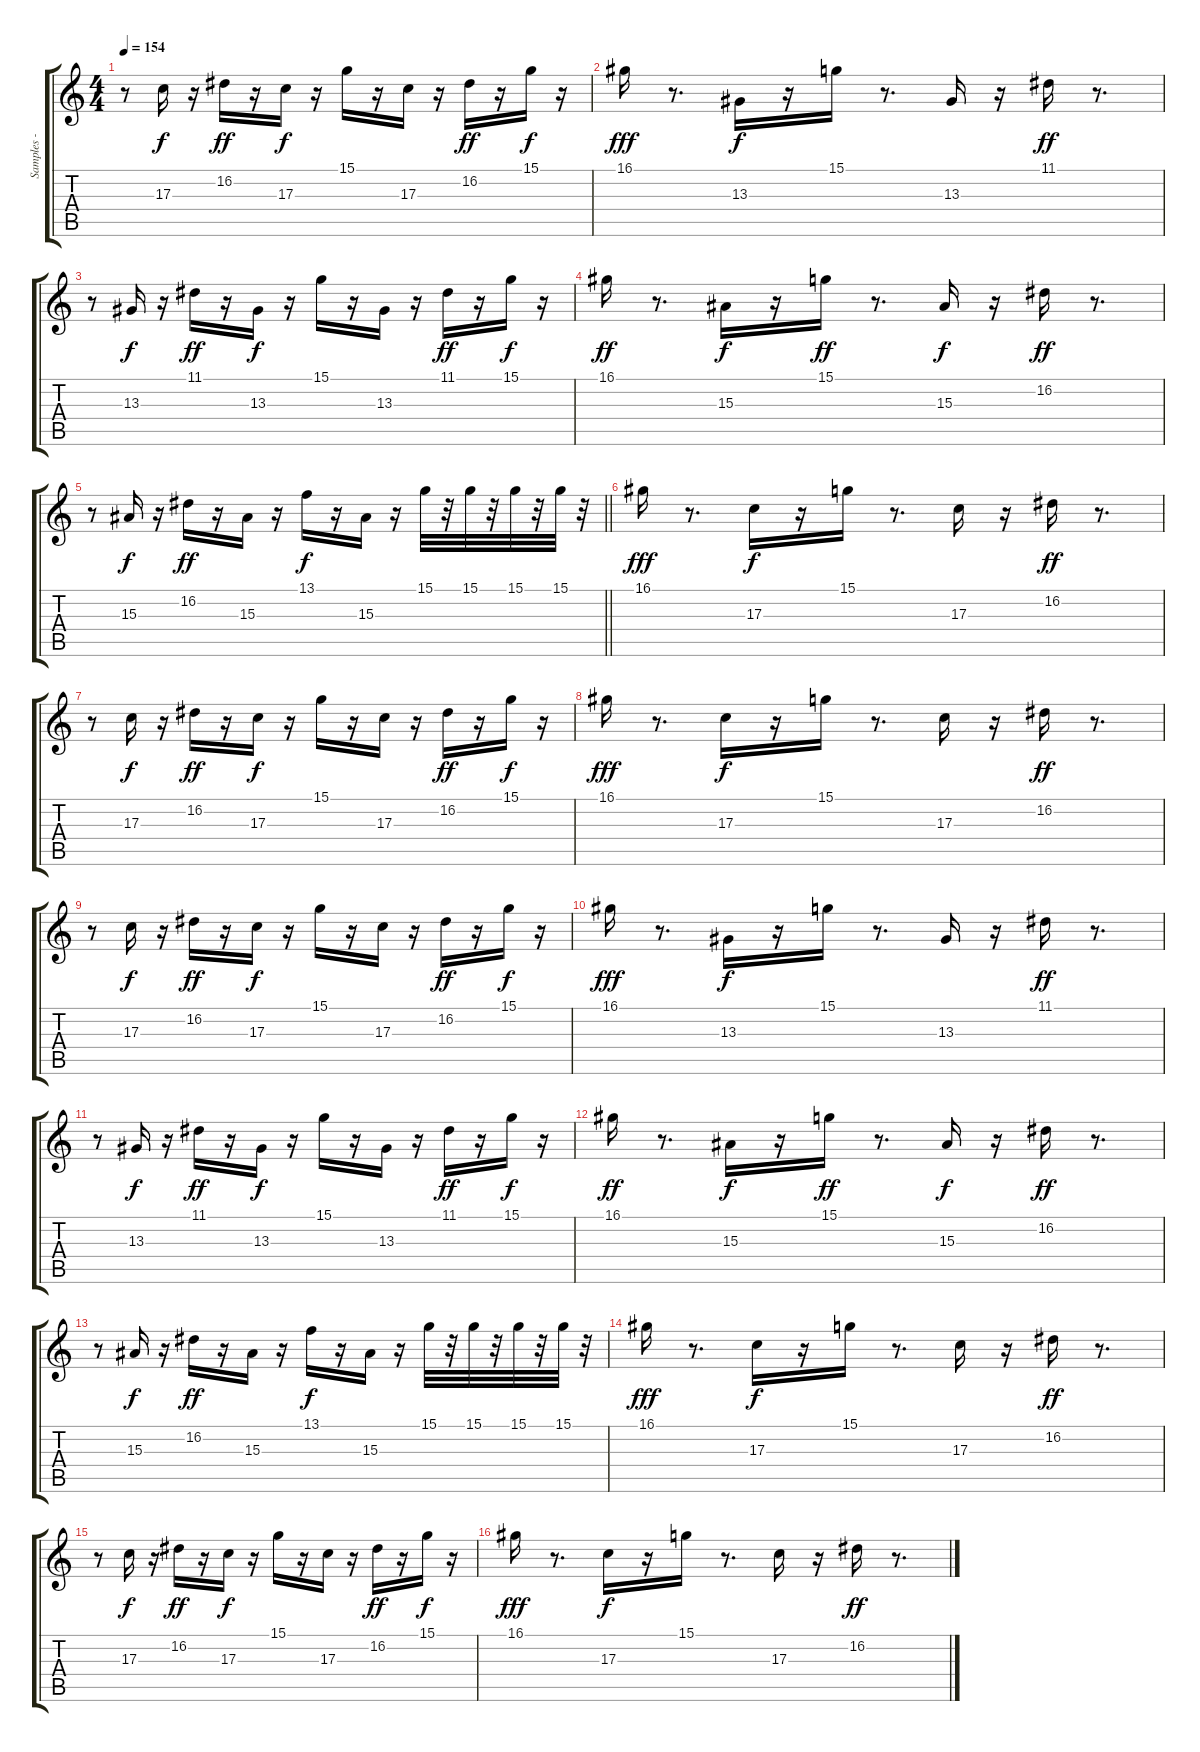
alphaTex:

\track ("Samples - 1" "Samples - ") {instrument lead2sawtooth}
\staff {score tabs}
\tuning (E4 B3 G3 D3 A2 E2) {hide}
\ts (4 4)
\tempo 154
\clef g2
\ks c
r.8{dy ff} 17.3.16{dy f} r.16 16.2.16{dy ff} r.16 17.3.16{dy f} r.16 15.1.16 r.16 17.3.16 r.16 16.2.16{dy ff} r.16 15.1.16{dy f} r.16 |
16.1.16{dy fff} r.8{d} 13.3.16{dy f} r.16 15.1.16 r.8{d} 13.3.16 r.16 11.1.16{dy ff} r.8{d} |
r.8 13.3.16{dy f} r.16 11.1.16{dy ff} r.16 13.3.16{dy f} r.16 15.1.16 r.16 13.3.16 r.16 11.1.16{dy ff} r.16 15.1.16{dy f} r.16 |
16.1.16{dy ff} r.8{d} 15.3.16{dy f} r.16 15.1.16{dy ff} r.8{d} 15.3.16{dy f} r.16 16.2.16{dy ff} r.8{d} |
\barLineRight lightlight
r.8 15.3.16{dy f} r.16 16.2.16{dy ff} r.16 15.3.16 r.16 13.1.16{dy f} r.16 15.3.16 r.16 15.1.32 r.32 15.1.32 r.32 15.1.32 r.32 15.1.32 r.32 |
\section ("" " ")
16.1.16{dy fff} r.8{d} 17.3.16{dy f} r.16 15.1.16 r.8{d} 17.3.16 r.16 16.2.16{dy ff} r.8{d} |
r.8 17.3.16{dy f} r.16 16.2.16{dy ff} r.16 17.3.16{dy f} r.16 15.1.16 r.16 17.3.16 r.16 16.2.16{dy ff} r.16 15.1.16{dy f} r.16 |
16.1.16{dy fff} r.8{d} 17.3.16{dy f} r.16 15.1.16 r.8{d} 17.3.16 r.16 16.2.16{dy ff} r.8{d} |
r.8 17.3.16{dy f} r.16 16.2.16{dy ff} r.16 17.3.16{dy f} r.16 15.1.16 r.16 17.3.16 r.16 16.2.16{dy ff} r.16 15.1.16{dy f} r.16 |
16.1.16{dy fff} r.8{d} 13.3.16{dy f} r.16 15.1.16 r.8{d} 13.3.16 r.16 11.1.16{dy ff} r.8{d} |
r.8 13.3.16{dy f} r.16 11.1.16{dy ff} r.16 13.3.16{dy f} r.16 15.1.16 r.16 13.3.16 r.16 11.1.16{dy ff} r.16 15.1.16{dy f} r.16 |
16.1.16{dy ff} r.8{d} 15.3.16{dy f} r.16 15.1.16{dy ff} r.8{d} 15.3.16{dy f} r.16 16.2.16{dy ff} r.8{d} |
r.8 15.3.16{dy f} r.16 16.2.16{dy ff} r.16 15.3.16 r.16 13.1.16{dy f} r.16 15.3.16 r.16 15.1.32 r.32 15.1.32 r.32 15.1.32 r.32 15.1.32 r.32 |
16.1.16{dy fff} r.8{d} 17.3.16{dy f} r.16 15.1.16 r.8{d} 17.3.16 r.16 16.2.16{dy ff} r.8{d} |
r.8 17.3.16{dy f} r.16 16.2.16{dy ff} r.16 17.3.16{dy f} r.16 15.1.16 r.16 17.3.16 r.16 16.2.16{dy ff} r.16 15.1.16{dy f} r.16 |
16.1.16{dy fff} r.8{d} 17.3.16{dy f} r.16 15.1.16 r.8{d} 17.3.16 r.16 16.2.16{dy ff} r.8{d}
